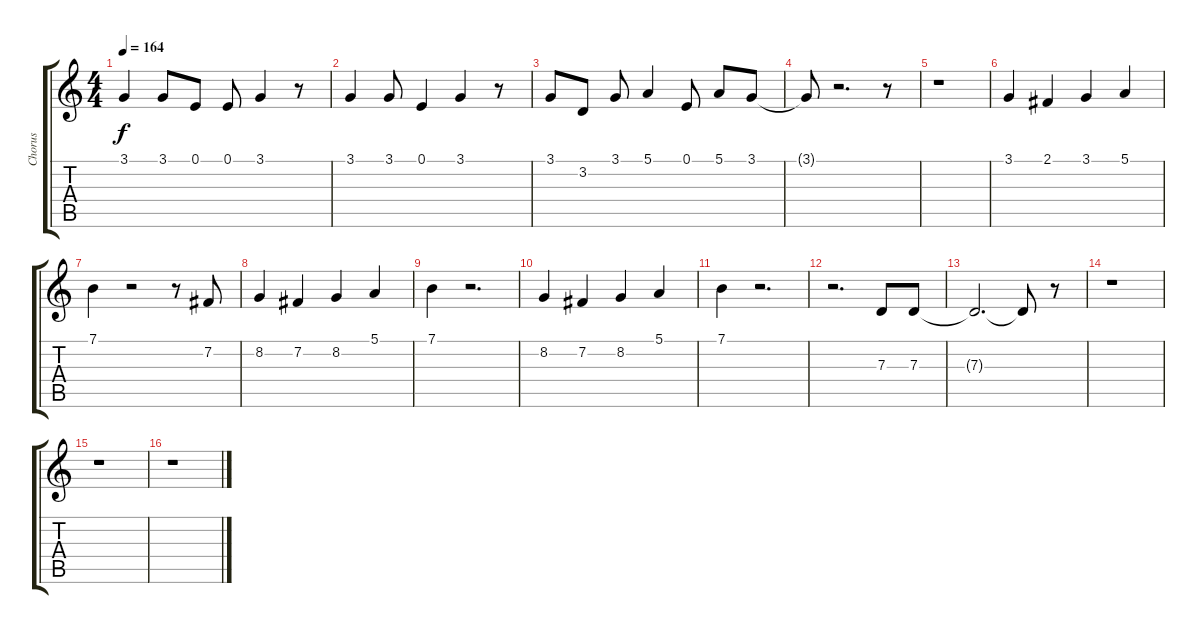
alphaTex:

\track ("Chorus" "Chorus") {instrument vibraphone}
\staff {score tabs}
\tuning (E4 B3 G3 D3 A2 E2) {hide}
\ts (4 4)
\tempo 164
\clef g2
\ks c
3.1.4{dy f} 3.1.8 0.1.8 0.1.8 3.1.4 r.8 |
3.1.4 3.1.8 0.1.4 3.1.4 r.8 |
3.1.8 3.2.8 3.1.8 5.1.4 0.1.8 5.1.8 3.1.8 |
3.1{t}.8 r.2{d} r.8 |
r.1 |
3.1.4 2.1.4 3.1.4 5.1.4 |
7.1.4 r.2 r.8 7.2.8 |
8.2.4 7.2.4 8.2.4 5.1.4 |
7.1.4 r.2{d} |
8.2.4 7.2.4 8.2.4 5.1.4 |
7.1.4 r.2{d} |
r.2{d} 7.3.8 7.3.8 |
7.3{t}.2{d} 7.3{t}.8 r.8 |
r.1 |
r.1 |
r.1
